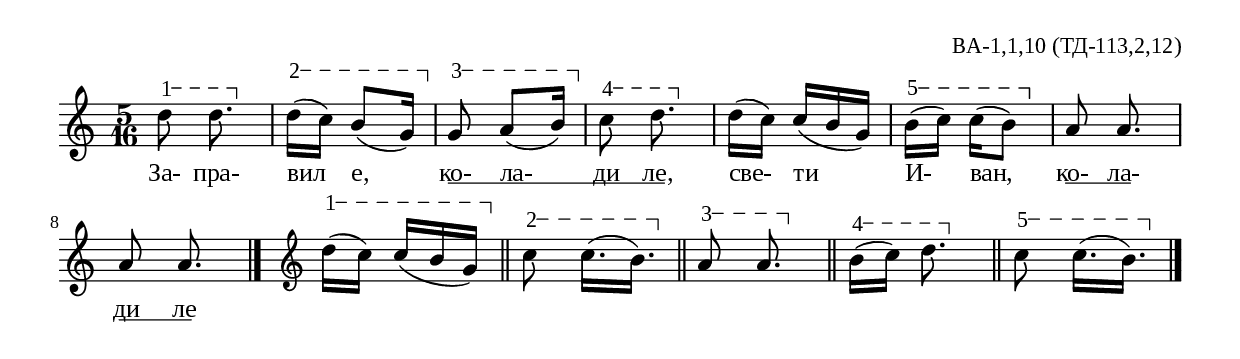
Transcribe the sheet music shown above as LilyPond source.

%{
ba_001_1_10
td_113_2_12
%}

\include "td-preamble.ly"

\score {
\relative c'' {
%\tempo 8 = 152
\time 5/16
\varA
d8\startTextSpan d8.\stopTextSpan\noBeam | 
\varB
d16\startTextSpan[( c]) b8[( g16\stopTextSpan]) | 
\varC
g8\startTextSpan a[( b16\stopTextSpan]) |
\varD
c8\startTextSpan d8.\stopTextSpan\noBeam | 
d16[( c]) c[( b g]) | 
\varE
b\startTextSpan[( c]) c[( b8\stopTextSpan]) |
a8 a8.\noBeam | a8 a8.\noBeam
 \bar "|." 
\endmmm
\varA
d16\startTextSpan[( c]) c[( b g\stopTextSpan]) \bar "||"
\varB
c8\startTextSpan c16.[( b\stopTextSpan]) \bar "||" 
\varC
a8\startTextSpan a8.\stopTextSpan\noBeam \bar "||"
\varD
b16\startTextSpan[( c]) d8.\stopTextSpan\noBeam \bar "||"
\varE
c8\startTextSpan c16.[( b\stopTextSpan])
  \bar "|." 
}
\addlyrics { За- пра- вил е, 
ко- \startTextSpan ла- ди ле, \stopTextSpan све- ти И- ван, 
ко- \startTextSpan ла- \stopTextSpan ди \startTextSpan ле \stopTextSpan }
%
\layout {
  indent = #0
  line-width = 190\mm
  ragged-right=##f
\context {
      \Lyrics
      \consists "Text_spanner_engraver"
      \override TextSpanner #'direction = #DOWN
      \override TextSpanner #'style = #'line    
      \override TextSpanner #'outside-staff-priority = ##f
      \override TextSpanner #'padding = #0.2 % sets the distance of the line from the lyrics
      \override TextSpanner #'bound-details =
      #`((left . ((Y . 0)
                  (padding . 0)
                  (attach-dir . ,LEFT)))
         (left-broken . ((end-on-note . #t)))
         (right . ((Y . 0)
                   (padding . 0)
                   (attach-dir . ,RIGHT))))
    }

}
%
\midi { 
	\context {
		\Score tempoWholesPerMinute = #(ly:make-moment 152 8)
		}
	}
}
%
\header{
  opus = "ВА-1,1,10 (ТД-113,2,12)"
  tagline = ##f
}


